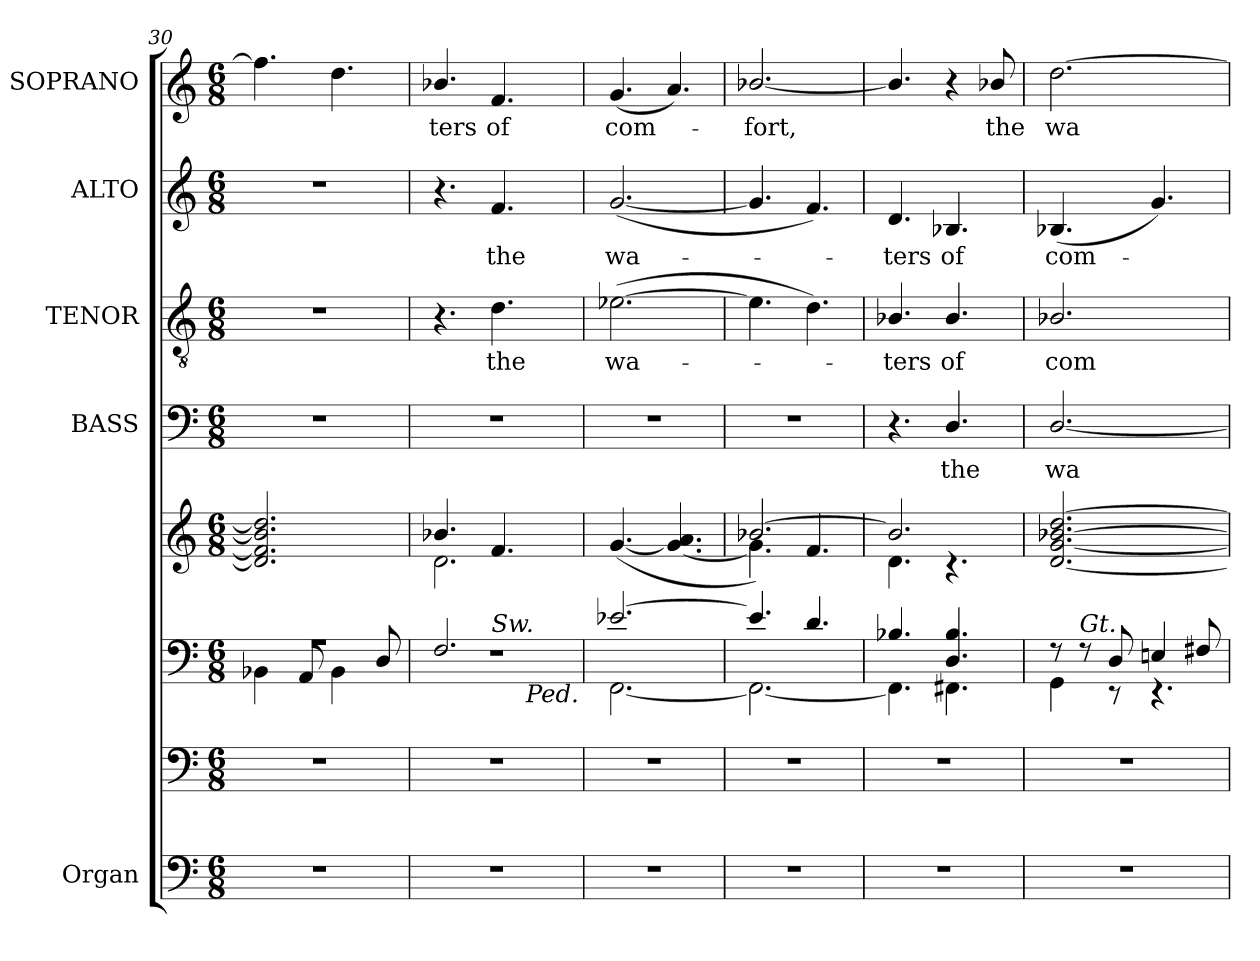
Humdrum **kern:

**kern	**kern	**kern	**kern	**kern	**text	**kern	**text	**kern	**text	**kern	**text
*part5	*part5	*part5	*part5	*part4	*part4	*part3	*part3	*part2	*part2	*part1	*part1
*staff8	*staff7	*staff6	*staff5	*staff4	*staff4	*staff3	*staff3	*staff2	*staff2	*staff1	*staff1
*I"Organ	*	*	*	*I"BASS	*	*I"TENOR	*	*I"ALTO	*	*I"SOPRANO	*
*I'Org.	*	*	*	*I'B.	*	*I'T.	*	*I'A.	*	*I'S.	*
*clefF4	*clefF4	*clefF4	*clefG2	*clefF4	*	*clefGv2	*	*clefG2	*	*clefG2	*
*	*	*	*	*	*	*ITrd7c12	*	*	*	*	*
*k[]	*k[]	*k[]	*k[]	*k[]	*	*k[]	*	*k[]	*	*k[]	*
*C:	*C:	*C:	*C:	*C:	*	*C:	*	*C:	*	*C:	*
*M6/8	*M6/8	*M6/8	*M6/8	*M6/8	*	*M6/8	*	*M6/8	*	*M6/8	*
=30	=30	=30	=30	=30	=30	=30	=30	=30	=30	=30	=30
!LO:N:vis=1	!LO:N:vis=1	!LO:N:vis=1	!	!LO:N:vis=1	!	!LO:N:vis=1	!	!LO:N:vis=1	!	!	!
*	*	*^	*	*	*	*	*	*	*	*	*
2.r	2.r	2.r	4BB-i\	2.di/] 2.fi] 2.b-i] 2.ddi]	2.r	.	2.r	.	2.r	.	4.ffi\]	.
.	.	.	8AAi/	.	.	.	.	.	.	.	.	.
.	.	.	4BB-i\	.	.	.	.	.	.	.	4.ddi\	.
.	.	.	8Di/	.	.	.	.	.	.	.	.	.
!!LO:LB:g=z
=31	=31	=31	=31	=31	=31	=31	=31	=31	=31	=31	=31	=31
!LO:N:vis=1	!LO:N:vis=1	!LO:N:vis=1	!	!	!LO:N:vis=1	!	!	!	!	!	!	!
*	*	*	*	*^	*	*	*	*	*	*	*	*
!	!	!	!	!	!	!	!	!	!	!	!	!	!LO:LY:b:color=#000000
*	*	*^	*^	*	*	*	*	*	*	*	*	*	*
2.r	2.r	2.r	2.Fi/	4.ryy	2ryy	4.b-i/	2.di\	2.r	.	4.r	.	4.r	.	4.b-i/	-ters
!	!	!	!	!	!	!	!	!	!	!	!LO:LY:b:color=#000000	!	!	!	!
!	!	!	!	!	!	!	!	!	!	!	!	!	!LO:LY:b:color=#000000	!	!
!	!	!	!	!LO:TX:a:i:t=Sw.	!	!	!	!	!	!	!	!	!	!	!
!	!	!	!	!	!	!	!	!	!	!	!	!	!	!	!LO:LY:b:color=#000000
.	.	.	.	4.ryy	.	4.fi/	.	.	.	4.Di\	the	4.fi/	the	4.fi/	of
.	.	.	.	.	128ryy	.	.	.	.	.	.	.	.	.	.
!	!	!	!	!	!LO:TX:b:i:t=Ped.	!	!	!	!	!	!	!	!	!	!
.	.	.	.	.	8ryy	.	.	.	.	.	.	.	.	.	.
.	.	.	.	.	16...ryy	.	.	.	.	.	.	.	.	.	.
=32	=32	=32	=32	=32	=32	=32	=32	=32	=32	=32	=32	=32	=32	=32	=32
!LO:N:vis=1	!LO:N:vis=1	!	!	!	!	!	!	!LO:N:vis=1	!	!	!	!	!	!	!
*	*	*	*v	*v	*v	*	*	*	*	*	*	*	*	*	*
*	*	*	*	*v	*v	*	*	*	*	*	*	*	*
*	*	*^	*^	*^	*	*	*	*	*	*	*	*
!	!	!	!	!	!	!	!	!	!	!	!LO:LY:b:color=#000000	!	!	!	!
*	*	*	*v	*v	*v	*	*	*	*	*	*	*	*	*	*
*	*	*	*	*v	*v	*	*	*	*	*	*	*	*
*	*	*^	*^	*^	*	*	*	*	*	*	*	*
!	!	!	!	!	!	!	!	!	!	!	!	!	!LO:LY:b:color=#000000	!	!
*	*	*	*v	*v	*v	*	*	*	*	*	*	*	*	*	*
*	*	*	*	*v	*v	*	*	*	*	*	*	*	*
*	*	*^	*^	*^	*	*	*	*	*	*	*	*
!	!	!	!	!	!	!	!	!	!	!	!	!	!	!	!LO:LY:b:color=#000000
*	*	*	*v	*v	*v	*	*	*	*	*	*	*	*	*	*
*	*	*	*	*v	*v	*	*	*	*	*	*	*	*
2.r	2.r	[2.e-Xi/	[2.FFi\	([4.gi/	2.r	.	([2.E-Xi\	wa-	([2.gi/	wa-	(4.gi/	com-
.	.	.	.	4.gi/_ 4.ai	.	.	.	.	.	.	4.ai/)	.
=33	=33	=33	=33	=33	=33	=33	=33	=33	=33	=33	=33	=33
!LO:N:vis=1	!LO:N:vis=1	!	!	!	!LO:N:vis=1	!	!	!	!	!	!	!
*	*	*	*	*^	*	*	*	*	*	*	*	*
!	!	!	!	!	!	!	!	!	!	!	!	!	!LO:LY:b:color=#000000
2.r	2.r	4.e-i/]	2.FFi\_	[2.b-i/)	4.gi\]	2.r	.	4.E-i\]	.	4.gi/]	.	[2.b-i/	-fort,
.	.	4.di/	.	.	4.fi/	.	.	4.Di\)	.	4.fi/)	.	.	.
=34	=34	=34	=34	=34	=34	=34	=34	=34	=34	=34	=34	=34	=34
!LO:N:vis=1	!LO:N:vis=1	!	!	!	!	!	!	!	!	!	!	!	!
!	!	!	!	!	!	!	!	!	!LO:LY:b:color=#000000	!	!	!	!
!	!	!	!	!	!	!	!	!	!	!	!LO:LY:b:color=#000000	!	!
2.r	2.r	4.B-i/	4.FFi\]	2.b-i/]	4.di\	4.r	.	4.BB-i/	-ters	4.di/	-ters	4.b-i/]	.
!	!	!	!	!	!	!	!LO:LY:b:color=#000000	!	!	!	!	!	!
!	!	!	!	!	!	!	!	!	!LO:LY:b:color=#000000	!	!	!	!
!	!	!	!	!	!	!	!	!	!	!	!LO:LY:b:color=#000000	!	!
.	.	4.Di/ 4.B-i	4.FF#Xi\	.	4.r	4.Di/	the	4.BB-i/	of	4.B-i/	of	4r	.
!	!	!	!	!	!	!	!	!	!	!	!	!	!LO:LY:b:color=#000000
.	.	.	.	.	.	.	.	.	.	.	.	8b-i/	the
*	*	*	*	*v	*v	*	*	*	*	*	*	*	*
=35	=35	=35	=35	=35	=35	=35	=35	=35	=35	=35	=35	=35
!LO:N:vis=1	!LO:N:vis=1	!	!	!	!	!	!	!	!	!	!	!
!	!	!	!	!	!	!LO:LY:b:color=#000000	!	!	!	!	!	!
!	!	!	!	!	!	!	!	!LO:LY:b:color=#000000	!	!	!	!
!	!	!	!	!	!	!	!	!	!	!LO:LY:b:color=#000000	!	!
!	!	!	!	!	!	!	!	!	!	!	!	!LO:LY:b:color=#000000
2.r	2.r	8r	4GGi\	[2.di/ [2.gi [2.b-i [2.ddi	[2.Di/	wa-	2.BB-i/	com-	(4.B-i/	com-	[2.ddi\	wa-
!	!	!LO:TX:a:i:t=Gt.	!	!	!	!	!	!	!	!	!	!
.	.	8r	.	.	.	.	.	.	.	.	.	.
.	.	8Di/	8r	.	.	.	.	.	.	.	.	.
.	.	4Eni/	4.r	.	.	.	.	.	4.gi/)	.	.	.
.	.	8F#Xi/	.	.	.	.	.	.	.	.	.	.
*	*	*v	*v	*	*	*	*	*	*	*	*	*
=	=	=	=	=	=	=	=	=	=	=	=
*-	*-	*-	*-	*-	*-	*-	*-	*-	*-	*-	*-
